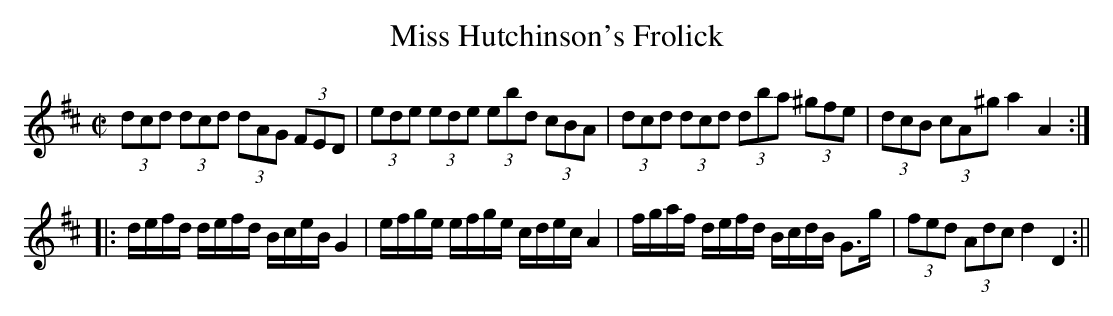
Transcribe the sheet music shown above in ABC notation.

X:1
T:Miss Hutchinson's Frolick
M:C|
L:1/8
K:D
(3dcd (3dcd (3dAG (3FED|(3ede (3ede (3ebd (3cBA|(3dcd (3dcd (3dba (3^gfe|(3dcB (3cA^g a2 A2:|
|:d/e/f/d/ d/e/f/d/ B/c/e/B/ G2|e/f/g/e/ e/f/g/e/ c/d/e/c/ A2|f/g/a/f/ d/e/f/d/ B/c/d/B/ G>g|(3fed (3Adc d2 D2:||
